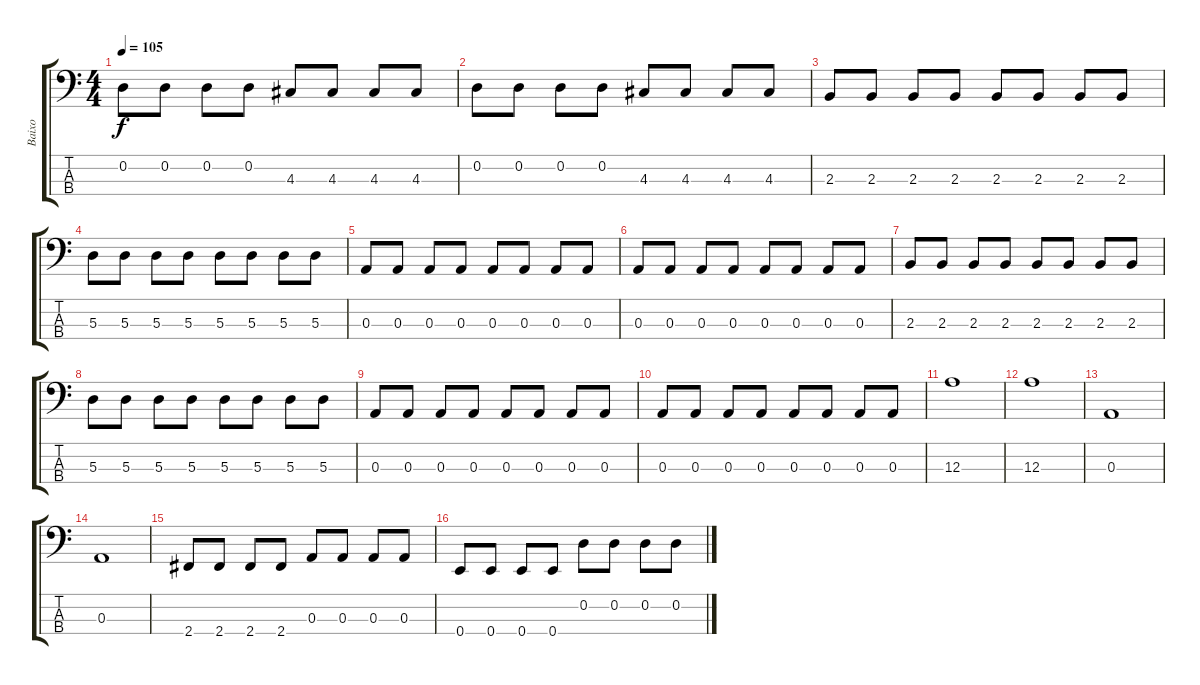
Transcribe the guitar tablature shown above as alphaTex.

\track ("Baixo" "Baixo") {instrument slapbass2}
\staff {score tabs}
\tuning (G2 D2 A1 E1) {hide}
\ts (4 4)
\tempo 105
\clef f4
\ks c
0.2.8{dy f} 0.2.8 0.2.8 0.2.8 4.3.8 4.3.8 4.3.8 4.3.8 |
0.2.8 0.2.8 0.2.8 0.2.8 4.3.8 4.3.8 4.3.8 4.3.8 |
2.3.8 2.3.8 2.3.8 2.3.8 2.3.8 2.3.8 2.3.8 2.3.8 |
5.3.8 5.3.8 5.3.8 5.3.8 5.3.8 5.3.8 5.3.8 5.3.8 |
0.3.8 0.3.8 0.3.8 0.3.8 0.3.8 0.3.8 0.3.8 0.3.8 |
0.3.8 0.3.8 0.3.8 0.3.8 0.3.8 0.3.8 0.3.8 0.3.8 |
2.3.8 2.3.8 2.3.8 2.3.8 2.3.8 2.3.8 2.3.8 2.3.8 |
5.3.8 5.3.8 5.3.8 5.3.8 5.3.8 5.3.8 5.3.8 5.3.8 |
0.3.8 0.3.8 0.3.8 0.3.8 0.3.8 0.3.8 0.3.8 0.3.8 |
0.3.8 0.3.8 0.3.8 0.3.8 0.3.8 0.3.8 0.3.8 0.3.8 |
12.3.1 |
12.3.1 |
0.3.1 |
0.3.1 |
2.4.8 2.4.8 2.4.8 2.4.8 0.3.8 0.3.8 0.3.8 0.3.8 |
0.4.8 0.4.8 0.4.8 0.4.8 0.2.8 0.2.8 0.2.8 0.2.8
